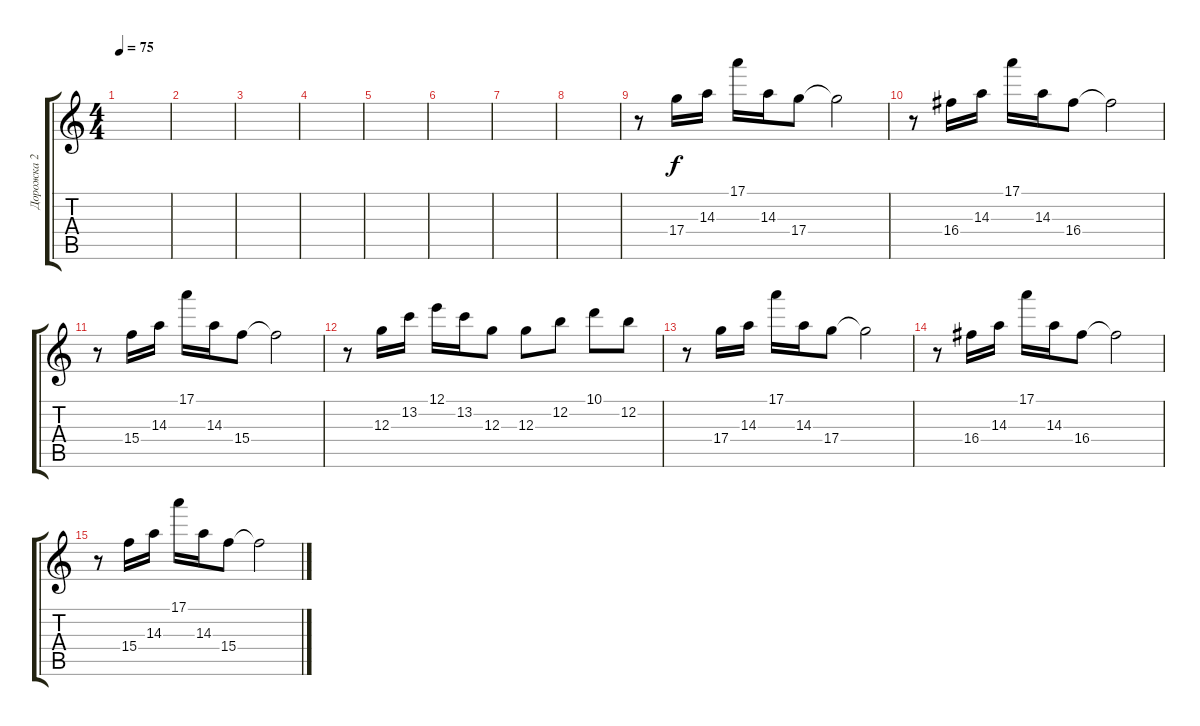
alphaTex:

\track ("Дорожка 2" "Дорожка 2") {instrument acousticguitarsteel}
\staff {score tabs}
\tuning (E4 B3 G3 D3 A2 E2) {hide}
\ts (4 4)
\tempo 75
\clef g2
\ks c
|
|
|
|
|
|
|
|
r.8 17.4.16 14.3.16 17.1.16 14.3.16 17.4.8 17.4{t}.2 |
r.8 16.4.16 14.3.16 17.1.16 14.3.16 16.4.8 16.4{t}.2 |
r.8 15.4.16 14.3.16 17.1.16 14.3.16 15.4.8 15.4{t}.2 |
r.8 12.3.16 13.2.16 12.1.16 13.2.16 12.3.8 12.3.8 12.2.8 10.1.8 12.2.8 |
r.8 17.4.16 14.3.16 17.1.16 14.3.16 17.4.8 17.4{t}.2 |
r.8 16.4.16 14.3.16 17.1.16 14.3.16 16.4.8 16.4{t}.2 |
r.8 15.4.16 14.3.16 17.1.16 14.3.16 15.4.8 15.4{t}.2
